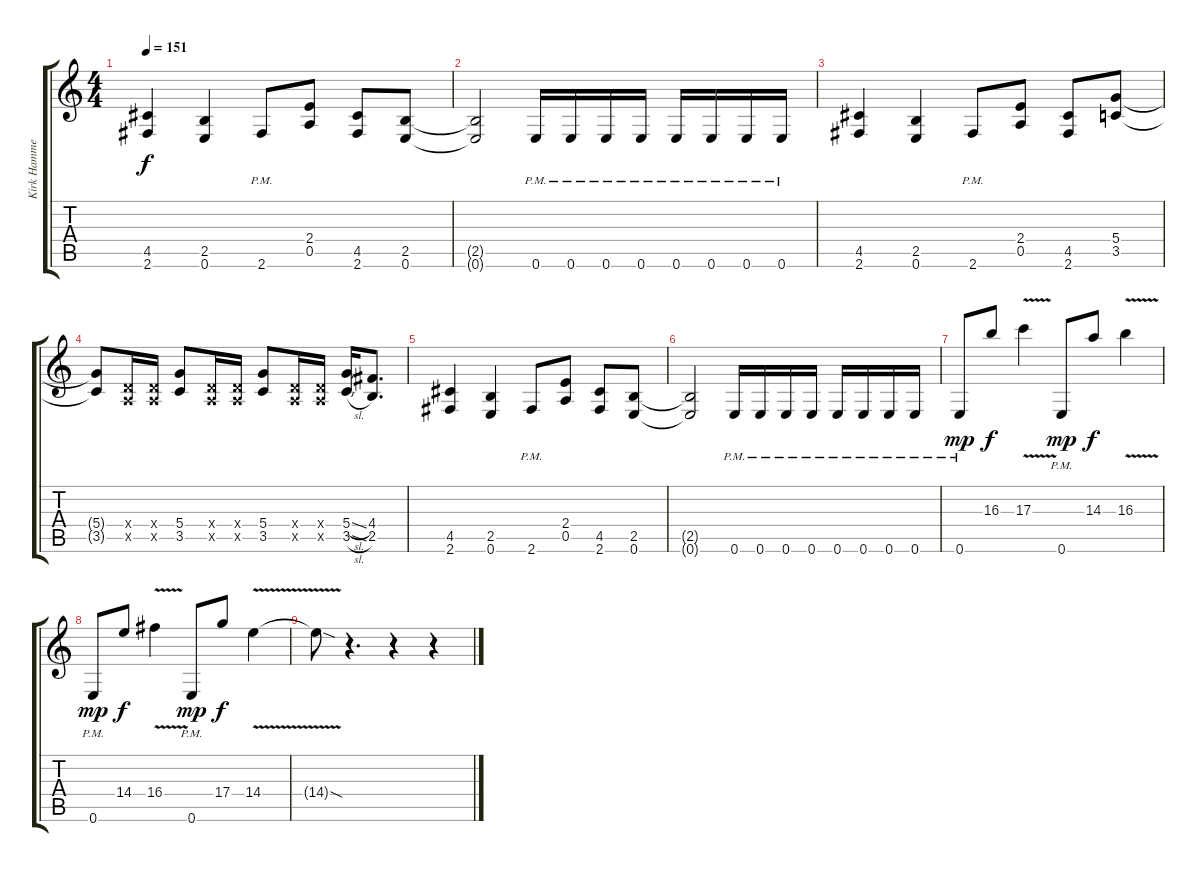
\track ("Kirk Hammet" "Kirk Hamme") {instrument distortionguitar}
\staff {score tabs}
\tuning (E4 B3 G3 D3 A2 E2) {hide}
\ts (4 4)
\tempo 151
\clef g2
\ks c
(4.5 2.6).4{dy f} (2.5 0.6).4 2.6{pm}.8 (2.4 0.5).8 (4.5 2.6).8 (2.5 0.6).8 |
(2.5{t} 0.6{t}).2 0.6{pm}.16 0.6{pm}.16 0.6{pm}.16 0.6{pm}.16 0.6{pm}.16 0.6{pm}.16 0.6{pm}.16 0.6{pm}.16 |
(4.5 2.6).4 (2.5 0.6).4 2.6{pm}.8 (2.4 0.5).8 (4.5 2.6).8 (5.4 3.5).8 |
(5.4{t} 3.5{t}).8 (0.4{x} 0.5{x}).16 (0.4{x} 0.5{x}).16 (5.4 3.5).8 (0.4{x} 0.5{x}).16 (0.4{x} 0.5{x}).16 (5.4 3.5).8 (0.4{x} 0.5{x}).16 (0.4{x} 0.5{x}).16 (5.4{sl} 3.5{sl}).16 (4.4 2.5).8{d} |
(4.5 2.6).4 (2.5 0.6).4 2.6{pm}.8 (2.4 0.5).8 (4.5 2.6).8 (2.5 0.6).8 |
(2.5{t} 0.6{t}).2 0.6{pm}.16 0.6{pm}.16 0.6{pm}.16 0.6{pm}.16 0.6{pm}.16 0.6{pm}.16 0.6{pm}.16 0.6{pm}.16 |
0.6{pm}.8{dy mp} 16.3.8{dy f} 17.3{v}.4 0.6{pm}.8{dy mp} 14.3.8{dy f} 16.3{v}.4 |
0.6{pm}.8{dy mp} 14.4.8{dy f} 16.4{v}.4 0.6{pm}.8{dy mp} 17.4.8{dy f} 14.4{v}.4 |
14.4{sod t}.8 r.4{d} r.4 r.4
